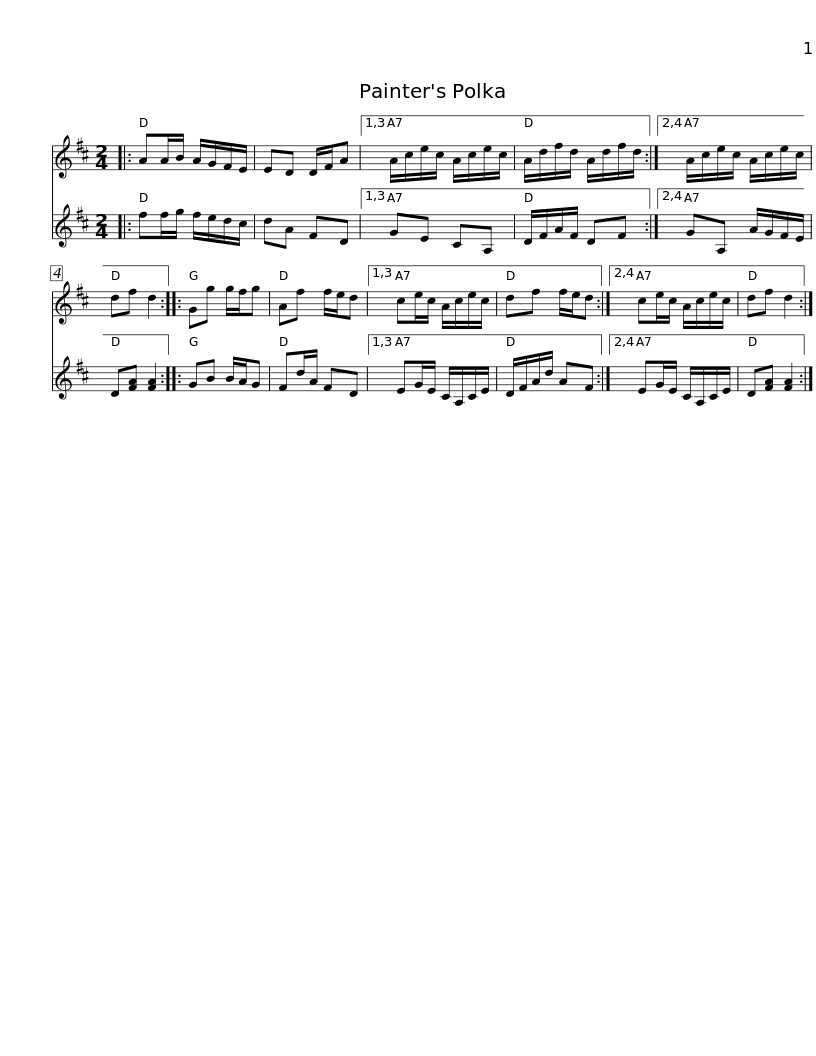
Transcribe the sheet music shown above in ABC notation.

X:1
%%score 1 2
L:1/8
M:2/4
I:linebreak $
K:D
V:1 treble
V:2 treble
V:1
|: AA/B/ A/G/F/E/ | ED D/F/A |1,3 A/c/e/c/ A/c/e/c/ | A/d/f/d/ A/d/f/d/ :|2,4 A/c/e/c/ A/c/e/c/ | %5
 df d2 ::$ Gg g/f/g | Af f/e/d |1,3 ce/c/ A/c/e/c/ | df f/e/d :|2,4 %10
 ce/c/ A/c/e/c/ | df d2 :| %12
V:2
|: ff/g/ f/e/d/c/ | dA FD |1,3 GE CA, | D/F/A/F/ DF :|2,4 GA, A/G/F/E/ | %5
 D[FA] [FA]2 ::$ GB B/A/G | Fd/A/ FD |1,3 EG/E/ C/A,/C/E/ | D/F/A/d/ AF :|2,4 %10
 EG/E/ C/A,/C/E/ | D[FA] [FA]2 :| %12
